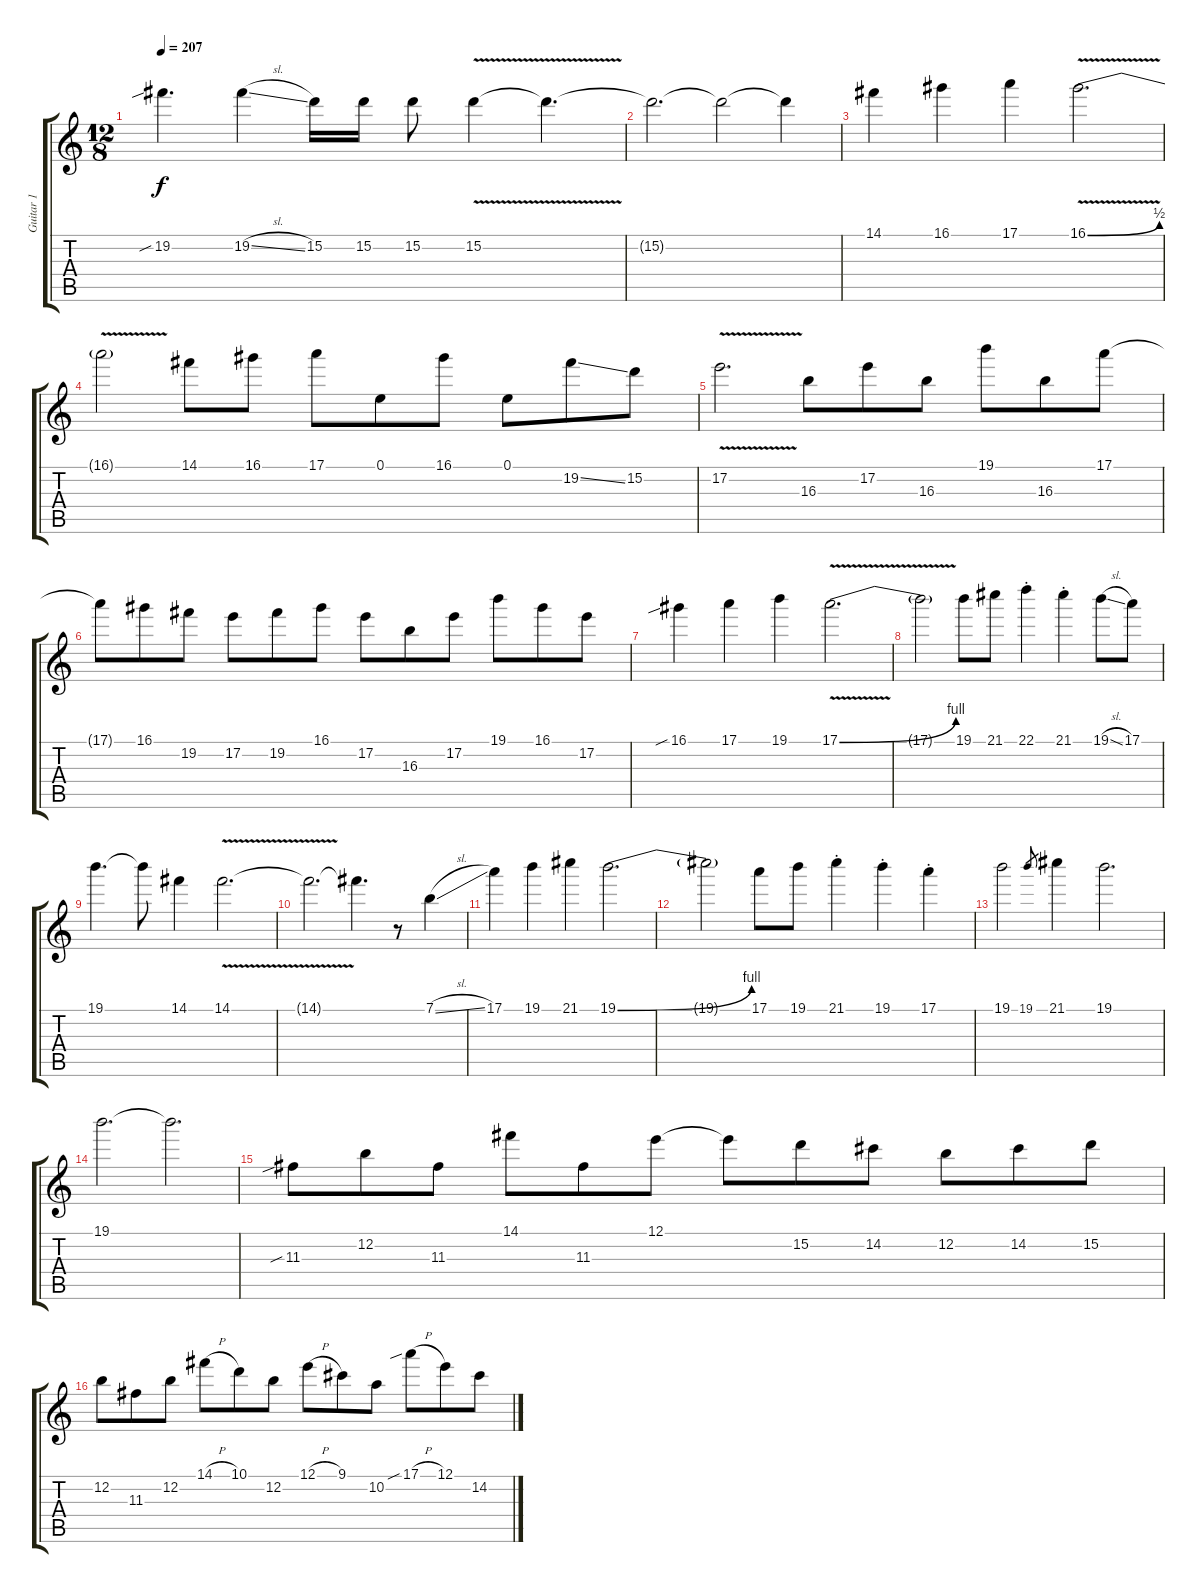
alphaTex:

\track ("Guitar 1" "Guitar 1") {instrument distortionguitar}
\staff {score tabs}
\tuning (E4 B3 G3 D3 A2 E2) {hide}
\ts (12 8)
\tempo 207
\clef g2
\ks c
19.2{sib}.4{d dy f} 19.2{sl}.4 15.2.16 15.2.16 15.2.8 15.2{v}.4 15.2{t}.4{d} |
15.2{t}.2{d} 15.2{t}.2 15.2{t}.4 |
14.1.4 16.1.4 17.1.4 16.1{be (bend 0 0 60 2) v}.2{d} |
16.1{t}.2 14.1.8 16.1.8 17.1.8 0.1.8 16.1.8 0.1.8 19.2{ss}.8 15.2.8 |
17.2{v}.2{d} 16.3.8 17.2.8 16.3.8 19.1.8 16.3.8 17.1.8 |
17.1{t}.8 16.1.8 19.2.8 17.2.8 19.2.8 16.1.8 17.2.8 16.3.8 17.2.8 19.1.8 16.1.8 17.2.8 |
16.1{sib}.4 17.1.4 19.1.4 17.1{be (bend 0 0 60 4) v}.2{d} |
17.1{t}.2 19.1.8 21.1.8 22.1{st}.4 21.1{st}.4 19.1{sl}.8 17.1.8 |
19.1.4{d} 19.1{t}.8 14.1.4 14.1{v}.2{d} |
14.1{t}.2{d} 14.1{t}.4{d} r.8 7.1{sl}.4 |
17.1.4 19.1.4 21.1.4 19.1{be (bend 0 0 60 4)}.2{d} |
19.1{t}.2 17.1.8 19.1.8 21.1{st}.4 19.1{st}.4 17.1{st}.4 |
19.1.2 19.1.8{gr} 21.1.4 19.1.2{d} |
19.1.2{d} 19.1{t}.2{d} |
11.3{sib}.8 12.2.8 11.3.8 14.1.8 11.3.8 12.1.8 12.1{t}.8 15.2.8 14.2.8 12.2.8 14.2.8 15.2.8 |
12.2.8 11.3.8 12.2.8 14.1{h}.8 10.1.8 12.2.8 12.1{h}.8 9.1.8 10.2.8 17.1{sib h}.8 12.1.8 14.2.8
